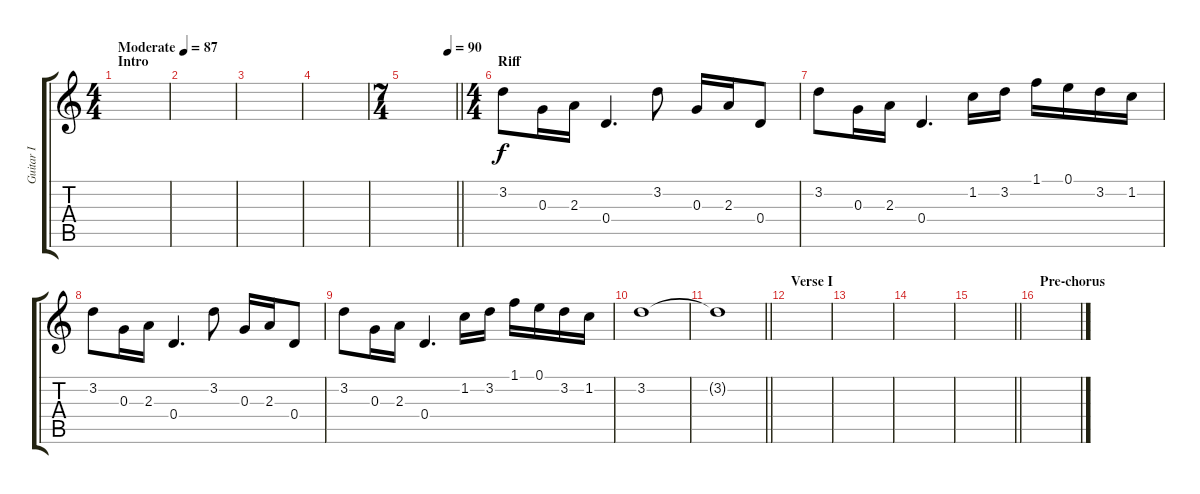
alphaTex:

\track ("Guitar I" "Guitar I") {instrument overdrivenguitar}
\staff {score tabs}
\tuning (E4 B3 G3 D3 A2 E2) {hide}
\ts (4 4)
\section ("" "Intro")
\tempo (87 "Moderate")
\clef g2
\ks c
|
|
|
|
\ts (7 4)
\tempo (90 0.8571428571428571)
\barLineRight lightlight
|
\ts (4 4)
\section ("" "Riff")
3.2.8 0.3.16 2.3.16 0.4.4{d} 3.2.8 0.3.16 2.3.16 0.4.8 |
3.2.8 0.3.16 2.3.16 0.4.4{d} 1.2.16 3.2.16 1.1.16 0.1.16 3.2.16 1.2.16 |
3.2.8 0.3.16 2.3.16 0.4.4{d} 3.2.8 0.3.16 2.3.16 0.4.8 |
3.2.8 0.3.16 2.3.16 0.4.4{d} 1.2.16 3.2.16 1.1.16 0.1.16 3.2.16 1.2.16 |
3.2.1 |
\barLineRight lightlight
3.2{t}.1 |
\section ("" "Verse I")
|
|
|
\barLineRight lightlight
|
\section ("" "Pre-chorus")
